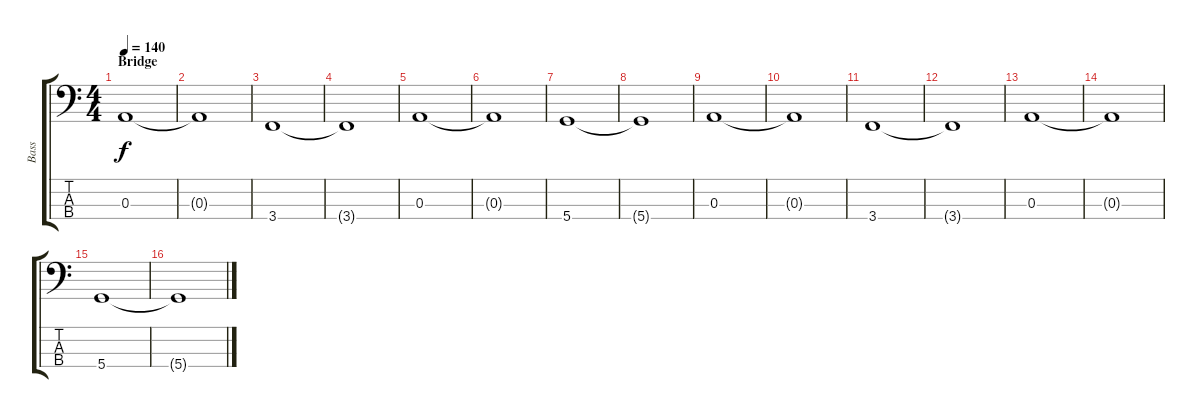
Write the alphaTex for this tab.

\track ("Bass" "Bass") {instrument electricbasspick}
\staff {score tabs}
\tuning (G2 D2 A1 D1) {hide}
\ts (4 4)
\section ("" "Bridge")
\tempo 140
\clef f4
\ks c
0.3.1{dy f} |
0.3{t}.1 |
3.4.1 |
3.4{t}.1 |
0.3.1 |
0.3{t}.1 |
5.4.1 |
5.4{t}.1 |
0.3.1 |
0.3{t}.1 |
3.4.1 |
3.4{t}.1 |
0.3.1 |
0.3{t}.1 |
5.4.1 |
5.4{t}.1
